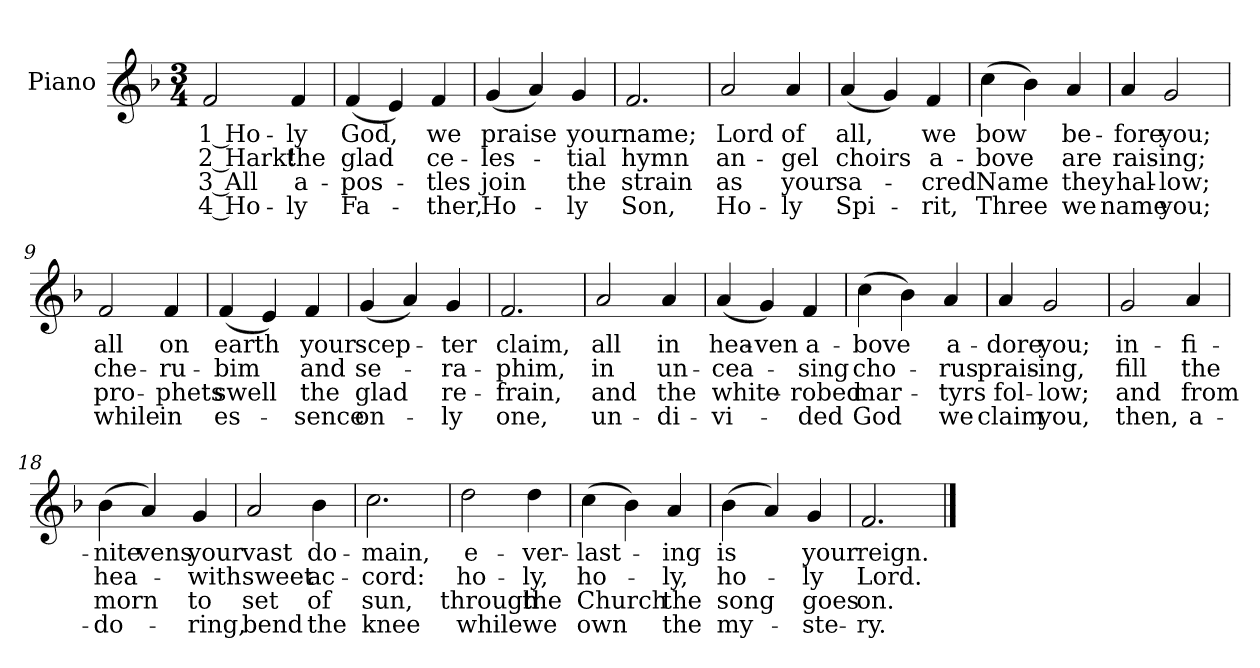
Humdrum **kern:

**kern	**text	**text	**text	**text
*part1	*part1	*part1	*part1	*part1
*staff1	*staff1	*staff1	*staff1	*staff1
*I"Piano	*	*	*	*
*I'Pno.	*	*	*	*
!!LO:PB:g=z
*clefG2	*	*	*	*
*k[b-]	*	*	*	*
*F:	*	*	*	*
*M3/4	*	*	*	*
=1	=1	=1	=1	=1
!	!LO:LY:b:color=#000000	!LO:LY:b:color=#000000	!LO:LY:b:color=#000000	!LO:LY:b:color=#000000
2fi/	1 Ho-	2 Hark!	3 All	4 Ho-
!	!LO:LY:b:color=#000000	!LO:LY:b:color=#000000	!LO:LY:b:color=#000000	!LO:LY:b:color=#000000
4fi/	-ly	the	-a-	-ly
=2	=2	=2	=2	=2
!	!LO:LY:b:color=#000000	!LO:LY:b:color=#000000	!LO:LY:b:color=#000000	!LO:LY:b:color=#000000
(4fi/	God,	glad	pos-	-Fa-
4ei/)	.	.	.	.
!	!LO:LY:b:color=#000000	!LO:LY:b:color=#000000	!LO:LY:b:color=#000000	!LO:LY:b:color=#000000
4fi/	we	ce-	-tles	ther,
=3	=3	=3	=3	=3
!	!LO:LY:b:color=#000000	!LO:LY:b:color=#000000	!LO:LY:b:color=#000000	!LO:LY:b:color=#000000
(4gi/	praise	-les-	join	Ho-
4ai/)	.	.	.	.
!	!LO:LY:b:color=#000000	!LO:LY:b:color=#000000	!LO:LY:b:color=#000000	!LO:LY:b:color=#000000
4gi/	your	-tial	-the	ly
=4	=4	=4	=4	=4
!	!LO:LY:b:color=#000000	!LO:LY:b:color=#000000	!LO:LY:b:color=#000000	!LO:LY:b:color=#000000
2.fi/	name;	hymn	strain	Son,
=5	=5	=5	=5	=5
!	!LO:LY:b:color=#000000	!LO:LY:b:color=#000000	!LO:LY:b:color=#000000	!LO:LY:b:color=#000000
2ai/	Lord	an-	as	Ho-
!	!LO:LY:b:color=#000000	!LO:LY:b:color=#000000	!LO:LY:b:color=#000000	!LO:LY:b:color=#000000
4ai/	of	-gel	-your	ly
=6	=6	=6	=6	=6
!	!LO:LY:b:color=#000000	!LO:LY:b:color=#000000	!LO:LY:b:color=#000000	!LO:LY:b:color=#000000
(4ai/	all,	choirs	sa-	-Spi-
4gi/)	.	.	.	.
!	!LO:LY:b:color=#000000	!LO:LY:b:color=#000000	!LO:LY:b:color=#000000	!LO:LY:b:color=#000000
4fi/	we	a-	-cred	rit,
!!LO:LB:g=z
=7	=7	=7	=7	=7
!	!LO:LY:b:color=#000000	!LO:LY:b:color=#000000	!LO:LY:b:color=#000000	!LO:LY:b:color=#000000
(4cci\	bow	-bove	Name	Three
4b-i\)	.	.	.	.
!	!LO:LY:b:color=#000000	!LO:LY:b:color=#000000	!LO:LY:b:color=#000000	!LO:LY:b:color=#000000
4ai/	be-	are	they	we
=8	=8	=8	=8	=8
!	!LO:LY:b:color=#000000	!LO:LY:b:color=#000000	!LO:LY:b:color=#000000	!LO:LY:b:color=#000000
4ai/	-fore	rais-	hal-	-name
!	!LO:LY:b:color=#000000	!LO:LY:b:color=#000000	!LO:LY:b:color=#000000	!LO:LY:b:color=#000000
2gi/	you;	-ing;	low;	you;
=9	=9	=9	=9	=9
!	!LO:LY:b:color=#000000	!LO:LY:b:color=#000000	!LO:LY:b:color=#000000	!LO:LY:b:color=#000000
2fi/	all	che-	pro-	-while
!	!LO:LY:b:color=#000000	!LO:LY:b:color=#000000	!LO:LY:b:color=#000000	!LO:LY:b:color=#000000
4fi/	on	-ru-	phets	in
=10	=10	=10	=10	=10
!	!LO:LY:b:color=#000000	!LO:LY:b:color=#000000	!LO:LY:b:color=#000000	!LO:LY:b:color=#000000
(4fi/	earth	-bim	swell	es-
4ei/)	.	.	.	.
!	!LO:LY:b:color=#000000	!LO:LY:b:color=#000000	!LO:LY:b:color=#000000	!LO:LY:b:color=#000000
4fi/	your	and	-the	sence
=11	=11	=11	=11	=11
!	!LO:LY:b:color=#000000	!LO:LY:b:color=#000000	!LO:LY:b:color=#000000	!LO:LY:b:color=#000000
(4gi/	scep-	se-	glad	on-
4ai/)	.	.	.	.
!	!LO:LY:b:color=#000000	!LO:LY:b:color=#000000	!LO:LY:b:color=#000000	!LO:LY:b:color=#000000
4gi/	-ter	-ra-	-re-	-ly
=12	=12	=12	=12	=12
!	!LO:LY:b:color=#000000	!LO:LY:b:color=#000000	!LO:LY:b:color=#000000	!LO:LY:b:color=#000000
2.fi/	claim,	-phim,	frain,	one,
!!LO:LB:g=z
=13	=13	=13	=13	=13
!	!LO:LY:b:color=#000000	!LO:LY:b:color=#000000	!LO:LY:b:color=#000000	!LO:LY:b:color=#000000
2ai/	all	in	and	un-
!	!LO:LY:b:color=#000000	!LO:LY:b:color=#000000	!LO:LY:b:color=#000000	!LO:LY:b:color=#000000
4ai/	in	un-	-the	di-
=14	=14	=14	=14	=14
!	!LO:LY:b:color=#000000	!LO:LY:b:color=#000000	!LO:LY:b:color=#000000	!LO:LY:b:color=#000000
(4ai/	hea-	-cea-	-white-	-vi-
!	!LO:LY:b:color=#000000	!	!	!
4gi/)	-ven	.	.	.
!	!LO:LY:b:color=#000000	!LO:LY:b:color=#000000	!LO:LY:b:color=#000000	!LO:LY:b:color=#000000
4fi/	a-	-sing	-robed	ded
=15	=15	=15	=15	=15
!	!LO:LY:b:color=#000000	!LO:LY:b:color=#000000	!LO:LY:b:color=#000000	!LO:LY:b:color=#000000
(4cci\	-bove	cho-	mar-	-God
4b-i\)	.	.	.	.
!	!LO:LY:b:color=#000000	!LO:LY:b:color=#000000	!LO:LY:b:color=#000000	!LO:LY:b:color=#000000
4ai/	a-	-rus	tyrs	we
=16	=16	=16	=16	=16
!	!LO:LY:b:color=#000000	!LO:LY:b:color=#000000	!LO:LY:b:color=#000000	!LO:LY:b:color=#000000
4ai/	-dore	prais-	fol-	-claim
!	!LO:LY:b:color=#000000	!LO:LY:b:color=#000000	!LO:LY:b:color=#000000	!LO:LY:b:color=#000000
2gi/	you;	-ing,	low;	you,
=17	=17	=17	=17	=17
!	!LO:LY:b:color=#000000	!LO:LY:b:color=#000000	!LO:LY:b:color=#000000	!LO:LY:b:color=#000000
2gi/	in-	fill	and	then,
!	!LO:LY:b:color=#000000	!LO:LY:b:color=#000000	!LO:LY:b:color=#000000	!LO:LY:b:color=#000000
4ai/	-fi-	the	from	a-
=18	=18	=18	=18	=18
!	!LO:LY:b:color=#000000	!LO:LY:b:color=#000000	!LO:LY:b:color=#000000	!LO:LY:b:color=#000000
(4b-i\	-nite	hea-	-morn	do-
!	!LO:LY:b:color=#000000	!	!	!
4ai/)	-vens	.	.	.
!	!LO:LY:b:color=#000000	!LO:LY:b:color=#000000	!LO:LY:b:color=#000000	!LO:LY:b:color=#000000
4gi/	your	with	-to	ring,
!!LO:LB:g=z
=19	=19	=19	=19	=19
!	!LO:LY:b:color=#000000	!LO:LY:b:color=#000000	!LO:LY:b:color=#000000	!LO:LY:b:color=#000000
2ai/	vast	sweet	set	bend
!	!LO:LY:b:color=#000000	!LO:LY:b:color=#000000	!LO:LY:b:color=#000000	!LO:LY:b:color=#000000
4b-i\	do-	ac-	of	the
=20	=20	=20	=20	=20
!	!LO:LY:b:color=#000000	!LO:LY:b:color=#000000	!LO:LY:b:color=#000000	!LO:LY:b:color=#000000
2.cci\	-main,	-cord:	sun,	knee
=21	=21	=21	=21	=21
!	!LO:LY:b:color=#000000	!LO:LY:b:color=#000000	!LO:LY:b:color=#000000	!LO:LY:b:color=#000000
2ddi\	e-	ho-	through	while
!	!LO:LY:b:color=#000000	!LO:LY:b:color=#000000	!LO:LY:b:color=#000000	!LO:LY:b:color=#000000
4ddi\	-ver-	-ly,	the	we
=22	=22	=22	=22	=22
!	!LO:LY:b:color=#000000	!LO:LY:b:color=#000000	!LO:LY:b:color=#000000	!LO:LY:b:color=#000000
(4cci\	-last-	ho-	Church	own
4b-i\)	.	.	.	.
!	!LO:LY:b:color=#000000	!LO:LY:b:color=#000000	!LO:LY:b:color=#000000	!LO:LY:b:color=#000000
4ai/	-ing	-ly,	the	the
=23	=23	=23	=23	=23
!	!LO:LY:b:color=#000000	!LO:LY:b:color=#000000	!LO:LY:b:color=#000000	!LO:LY:b:color=#000000
(4b-i\	is	ho-	song	my-
4ai/)	.	.	.	.
!	!LO:LY:b:color=#000000	!LO:LY:b:color=#000000	!LO:LY:b:color=#000000	!LO:LY:b:color=#000000
4gi/	your	-ly	-goes	ste-
=24	=24	=24	=24	=24
!	!LO:LY:b:color=#000000	!LO:LY:b:color=#000000	!LO:LY:b:color=#000000	!LO:LY:b:color=#000000
2.fi/	reign.	Lord.	-on.	ry.
==	==	==	==	==
*-	*-	*-	*-	*-
